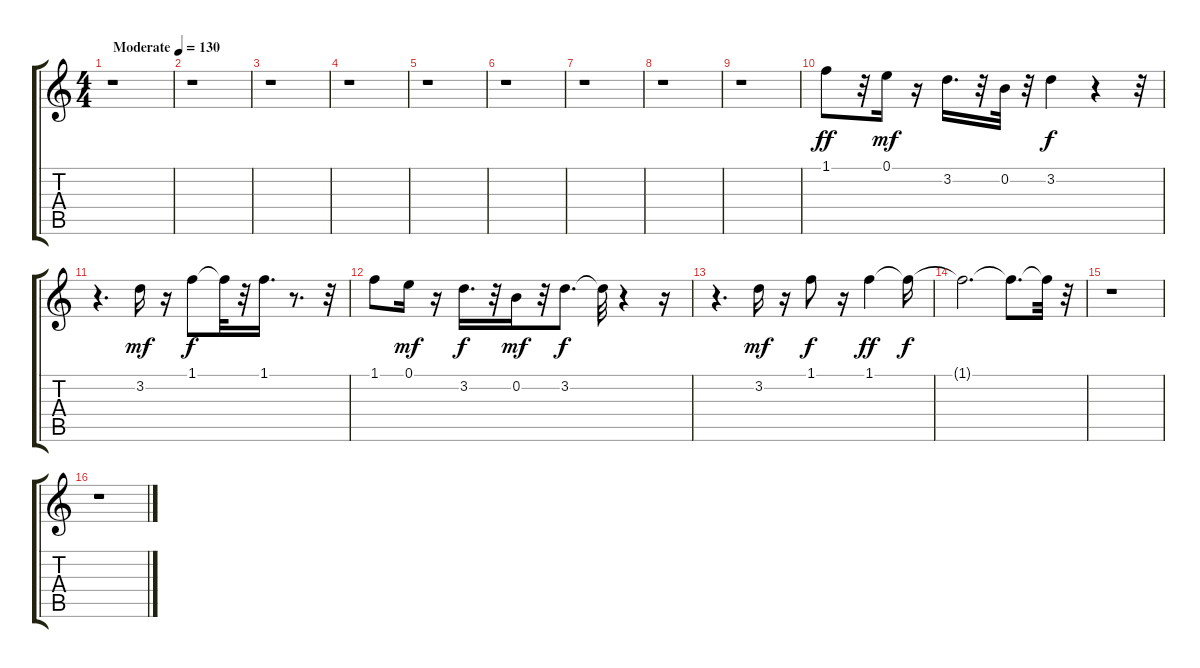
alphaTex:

\track "" {instrument overdrivenguitar}
\staff {score tabs}
\tuning (E4 B3 G3 D3 A2 E2) {hide}
\ts (4 4)
\tempo (130 "Moderate")
\clef g2
\ks c
r.1{dy ff instrument overdrivenguitar} |
r.1 |
r.1 |
r.1 |
r.1 |
r.1 |
r.1 |
r.1 |
r.1 |
1.1.8 r.32 0.1.16{dy mf} r.16 3.2.16{d} r.32 0.2.32 r.32 3.2.4{dy f} r.4 r.32 |
r.4{d} 3.2.16{dy mf} r.16 1.1.8{dy f} 1.1{t}.32 r.32 1.1.16{d} r.8{d} r.32 |
1.1.8 0.1.16{dy mf} r.16 3.2.16{d dy f} r.32 0.2.16{dy mf} r.32 3.2.8{d dy f} 3.2{t}.32 r.4 r.16 |
r.4{d} 3.2.16{dy mf} r.16 1.1.8{dy f} r.16 1.1.4{dy ff} 1.1{t}.16{dy f} |
1.1{t}.2{d} 1.1{t}.8{d} 1.1{t}.32 r.32 |
r.1 |
r.1
